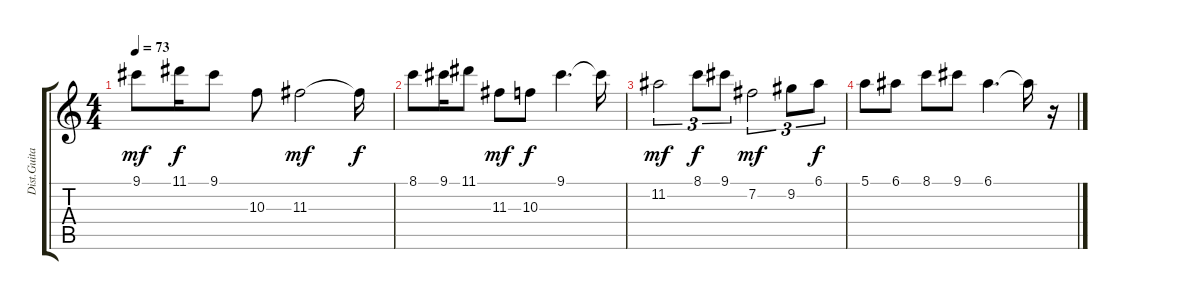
\track ("Dist.Guitar" "Dist.Guita") {instrument distortionguitar}
\staff {score tabs}
\tuning (E4 B3 G3 D3 A2 E2) {hide}
\ts (4 4)
\tempo 73
\clef g2
\ks c
9.1.8{dy mf} 11.1.16{dy f} 9.1.8 10.3.8 11.3.2{dy mf} 11.3{t}.16{dy f} |
8.1.8 9.1.16 11.1.8 11.3.8{dy mf} 10.3.8{dy f} 9.1.4{d} 9.1{t}.16 |
11.2.2{tu (3 2) dy mf} 8.1.8{tu (3 2) dy f} 9.1.8{tu (3 2)} 7.2.2{tu (3 2) dy mf} 9.2.8{tu (3 2)} 6.1.8{tu (3 2) dy f} |
5.1.8 6.1.8 8.1.8 9.1.8 6.1.4{d} 6.1{t}.16 r.16
